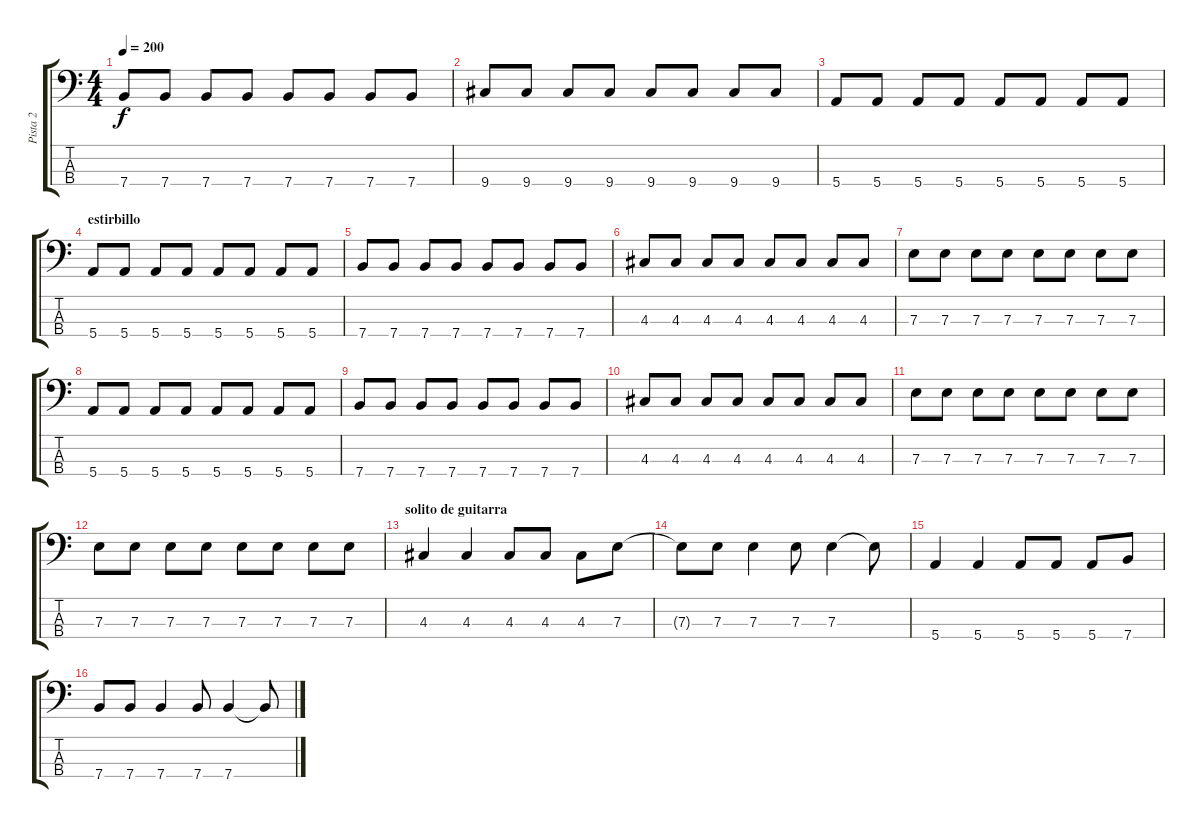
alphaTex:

\track ("Pista 2" "Pista 2") {instrument electricbassfinger}
\staff {score tabs}
\tuning (G2 D2 A1 E1) {hide}
\ts (4 4)
\tempo 200
\clef f4
\ks c
7.4.8{dy f} 7.4.8 7.4.8 7.4.8 7.4.8 7.4.8 7.4.8 7.4.8 |
9.4.8 9.4.8 9.4.8 9.4.8 9.4.8 9.4.8 9.4.8 9.4.8 |
5.4.8 5.4.8 5.4.8 5.4.8 5.4.8 5.4.8 5.4.8 5.4.8 |
\section ("" "estirbillo")
5.4.8 5.4.8 5.4.8 5.4.8 5.4.8 5.4.8 5.4.8 5.4.8 |
7.4.8 7.4.8 7.4.8 7.4.8 7.4.8 7.4.8 7.4.8 7.4.8 |
4.3.8 4.3.8 4.3.8 4.3.8 4.3.8 4.3.8 4.3.8 4.3.8 |
7.3.8 7.3.8 7.3.8 7.3.8 7.3.8 7.3.8 7.3.8 7.3.8 |
5.4.8 5.4.8 5.4.8 5.4.8 5.4.8 5.4.8 5.4.8 5.4.8 |
7.4.8 7.4.8 7.4.8 7.4.8 7.4.8 7.4.8 7.4.8 7.4.8 |
4.3.8 4.3.8 4.3.8 4.3.8 4.3.8 4.3.8 4.3.8 4.3.8 |
7.3.8 7.3.8 7.3.8 7.3.8 7.3.8 7.3.8 7.3.8 7.3.8 |
7.3.8 7.3.8 7.3.8 7.3.8 7.3.8 7.3.8 7.3.8 7.3.8 |
\section ("" "solito de guitarra")
4.3.4 4.3.4 4.3.8 4.3.8 4.3.8 7.3.8 |
7.3{t}.8 7.3.8 7.3.4 7.3.8 7.3.4 7.3{t}.8 |
5.4.4 5.4.4 5.4.8 5.4.8 5.4.8 7.4.8 |
7.4.8 7.4.8 7.4.4 7.4.8 7.4.4 7.4{t}.8
